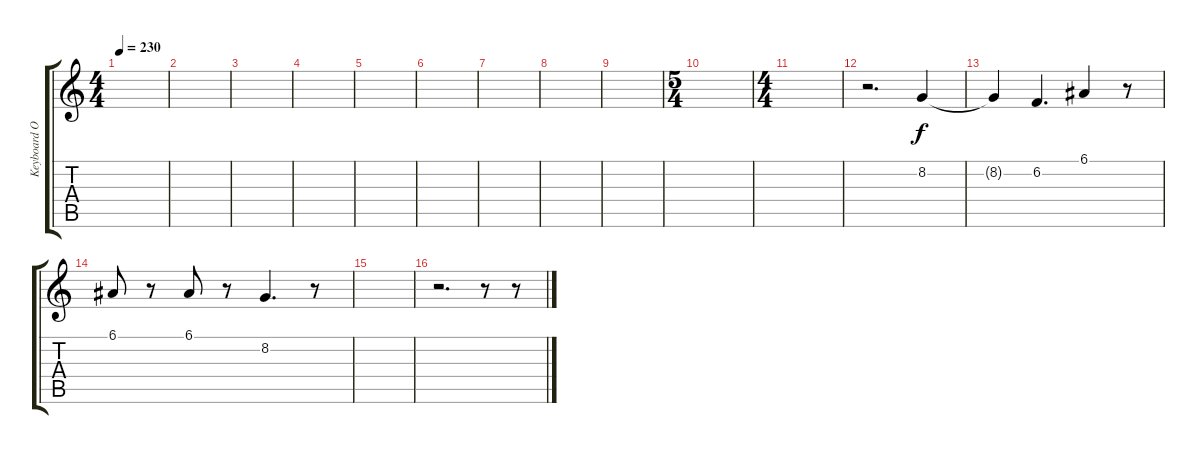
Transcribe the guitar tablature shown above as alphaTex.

\track ("Keyboard Organ: Kotobuki Tsumugi - San" "Keyboard O") {instrument reedorgan}
\staff {score tabs}
\tuning (E4 B3 G3 D3 A2 E2) {hide}
\ts (4 4)
\tempo 230
\clef g2
\ks c
|
|
|
|
|
|
|
|
|
\ts (5 4)
|
\ts (4 4)
|
r.2{d} 8.2.4 |
8.2{t}.4 6.2.4{d} 6.1.4 r.8 |
6.1.8 r.8 6.1.8 r.8 8.2.4{d} r.8 |
|
r.2{d} r.8 r.8
